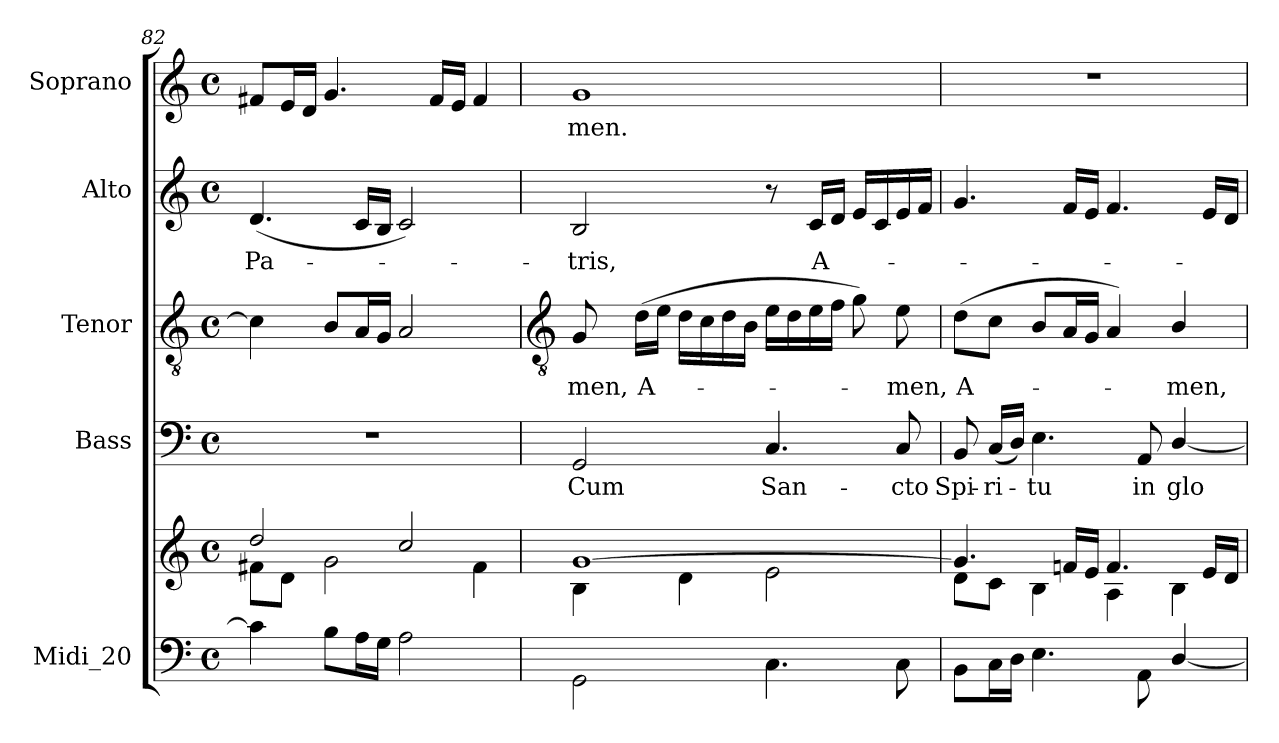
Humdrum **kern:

**kern	**kern	**kern	**text	**kern	**text	**kern	**text	**kern	**text
*part5	*part5	*part4	*part4	*part3	*part3	*part2	*part2	*part1	*part1
*staff6	*staff5	*staff4	*staff4	*staff3	*staff3	*staff2	*staff2	*staff1	*staff1
*I"Midi_20	*	*I"Bass	*	*I"Tenor	*	*I"Alto	*	*I"Soprano	*
*	*	*I'B	*	*I'T	*	*I'A	*	*I'S	*
*clefF4	*clefG2	*clefF4	*	*clefGv2	*	*clefG2	*	*clefG2	*
*k[]	*k[]	*k[]	*	*k[]	*	*k[]	*	*k[]	*
*C:	*C:	*C:	*	*C:	*	*C:	*	*C:	*
*M4/4	*M4/4	*M4/4	*	*M4/4	*	*M4/4	*	*M4/4	*
*met(c)	*met(c)	*met(c)	*	*met(c)	*	*met(c)	*	*met(c)	*
=82	=82	=82	=82	=82	=82	=82	=82	=82	=82
*	*^	*	*	*	*	*	*	*	*
!	!	!	!	!	!	!	!	!LO:LY:b	!	!
4c]	2dd/	8f#X\L	1r	.	4c]	.	(<4.d	Pa-	8f#XL	.
.	.	8d\J	.	.	.	.	.	.	16eL	.
.	.	.	.	.	.	.	.	.	16dJJ	.
8BL	.	2g\	.	.	8BL	.	.	.	4.g	.
16AL	.	.	.	.	16AL	.	16cLL	.	.	.
16GJJ	.	.	.	.	16GJJ	.	16BJJ	.	.	.
2A	2cc/	.	.	.	2A	.	2c)	.	.	.
.	.	.	.	.	.	.	.	.	16f#LL	.
.	.	.	.	.	.	.	.	.	16eJJ	.
.	.	4f#\	.	.	.	.	.	.	4f#	.
!!LO:LB:g=z
=83	=83	=83	=83	=83	=83	=83	=83	=83	=83	=83
*	*	*	*	*	*clefGv2	*	*	*	*	*
*^	*	*	*	*	*	*	*	*	*	*
!	!	!	!	!	!LO:LY:b	!	!LO:LY:b	!	!LO:LY:b	!	!LO:LY:b
1ryy	2GG	[1g/	4B\	2GG	Cum	8G	men,	2B	tris,	1g	men.
!	!	!	!	!	!	!	!LO:LY:b	!	!	!	!
.	.	.	.	.	.	(>16dLL	A-	.	.	.	.
.	.	.	.	.	.	16eJJ	.	.	.	.	.
.	.	.	4d\	.	.	16dLL	.	.	.	.	.
.	.	.	.	.	.	16c	.	.	.	.	.
.	.	.	.	.	.	16d	.	.	.	.	.
.	.	.	.	.	.	16BJJ	.	.	.	.	.
!	!	!	!	!	!LO:LY:b	!	!	!	!	!	!
.	4.C	.	2e\	4.C	San-	16eLL	.	8r	.	.	.
.	.	.	.	.	.	16d	.	.	.	.	.
!	!	!	!	!	!	!	!	!	!LO:LY:b	!	!
.	.	.	.	.	.	16e	.	16cLL	A-	.	.
.	.	.	.	.	.	16fJJ	.	16dJJ	.	.	.
.	.	.	.	.	.	8g)	.	16eLL	.	.	.
.	.	.	.	.	.	.	.	16c	.	.	.
!	!	!	!	!	!LO:LY:b	!	!LO:LY:b	!	!	!	!
.	8C	.	.	8C	-cto	8e	men,	16e	.	.	.
.	.	.	.	.	.	.	.	16fJJ	.	.	.
=84	=84	=84	=84	=84	=84	=84	=84	=84	=84	=84	=84
!	!	!	!	!	!LO:LY:b	!	!LO:LY:b	!	!	!	!
1ryy	8BBL	4.g/]	8d\L	8BB	Spi-	(<8dL	A-	4.g	.	1r	.
!	!	!	!	!	!LO:LY:b	!	!	!	!	!	!
.	16CL	.	8c\J	(<16CLL	-ri-	8cJ	.	.	.	.	.
.	16DJJ	.	.	16DJJ)	.	.	.	.	.	.	.
!	!	!	!	!	!LO:LY:b	!	!	!	!	!	!
.	4.E	.	4B\	4.E	tu	8BL	.	.	.	.	.
.	.	16fn/LL	.	.	.	16AL	.	16fLL	.	.	.
.	.	16e/JJ	.	.	.	16GJJ	.	16eJJ	.	.	.
.	.	4.f/	4A\	.	.	4A)	.	4.f	.	.	.
!	!	!	!	!	!LO:LY:b	!	!	!	!	!	!
.	8AA	.	.	8AA	in	.	.	.	.	.	.
!	!	!	!	!	!LO:LY:b	!	!LO:LY:b	!	!	!	!
.	[4D/	.	4B\	[4D/	glo-	4B/	men,	.	.	.	.
.	.	16e/LL	.	.	.	.	.	16eLL	.	.	.
.	.	16d/JJ	.	.	.	.	.	16dJJ	.	.	.
*v	*v	*	*	*	*	*	*	*	*	*	*
*	*v	*v	*	*	*	*	*	*	*	*
=	=	=	=	=	=	=	=	=	=
*-	*-	*-	*-	*-	*-	*-	*-	*-	*-
